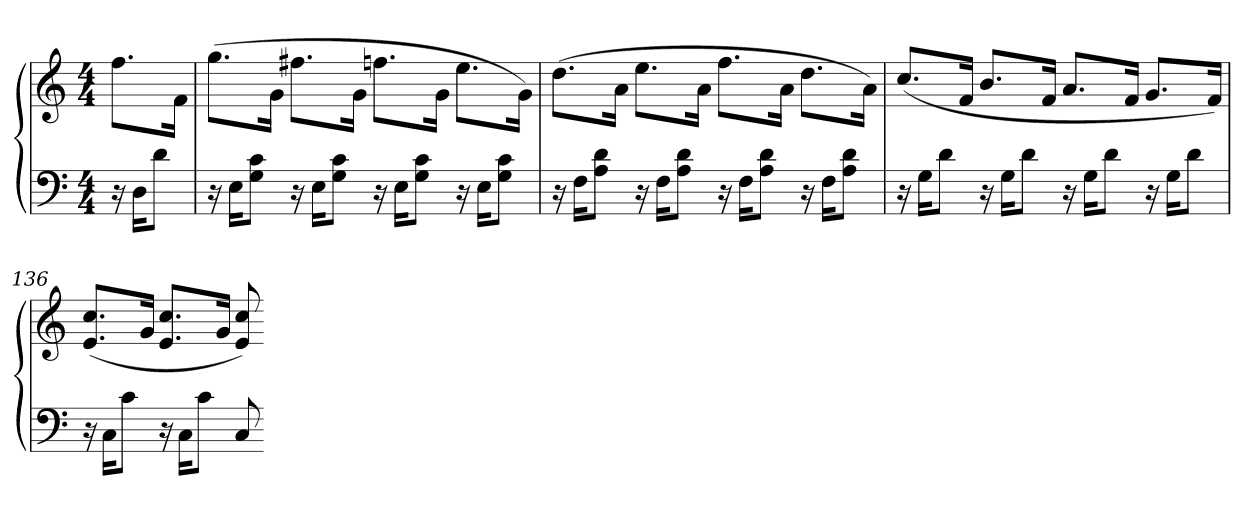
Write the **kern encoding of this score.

**kern	**kern
*part1	*part1
*staff2	*staff1
*clefF4	*clefG2
*k[]	*k[]
*C:	*C:
*M4/4	*M4/4
=	=
16r	8.ffL
16DKL	.
8dJ	.
.	16fJk
=133	=133
16r	(8.ggL
16EKL	.
8G 8cJ	.
.	16gJk
16r	8.ff#XL
16EKL	.
8G 8cJ	.
.	16gJk
16r	8.ffnL
16EKL	.
8G 8cJ	.
.	16gJk
16r	8.eeL
16EKL	.
8G 8cJ	.
.	16gJk)
=134	=134
16r	(8.ddL
16FKL	.
8A 8dJ	.
.	16aJk
16r	8.eeL
16FKL	.
8A 8dJ	.
.	16aJk
16r	8.ffL
16FKL	.
8A 8dJ	.
.	16aJk
16r	8.ddL
16FKL	.
8A 8dJ	.
.	16aJk)
=135	=135
16r	(8.ccL
16GKL	.
8dJ	.
.	16fJk
16r	8.bL
16GKL	.
8dJ	.
.	16fJk
16r	8.aL
16GKL	.
8dJ	.
.	16fJk
16r	8.gL
16GKL	.
8dJ	.
.	16fJk)
=136	=136
16r	(8.e 8.ccL
16CKL	.
8cJ	.
.	16gJk
16r	8.e 8.ccL
16CKL	.
8cJ	.
.	16gJk
8C	8e 8cc)
=-	=-
*-	*-
